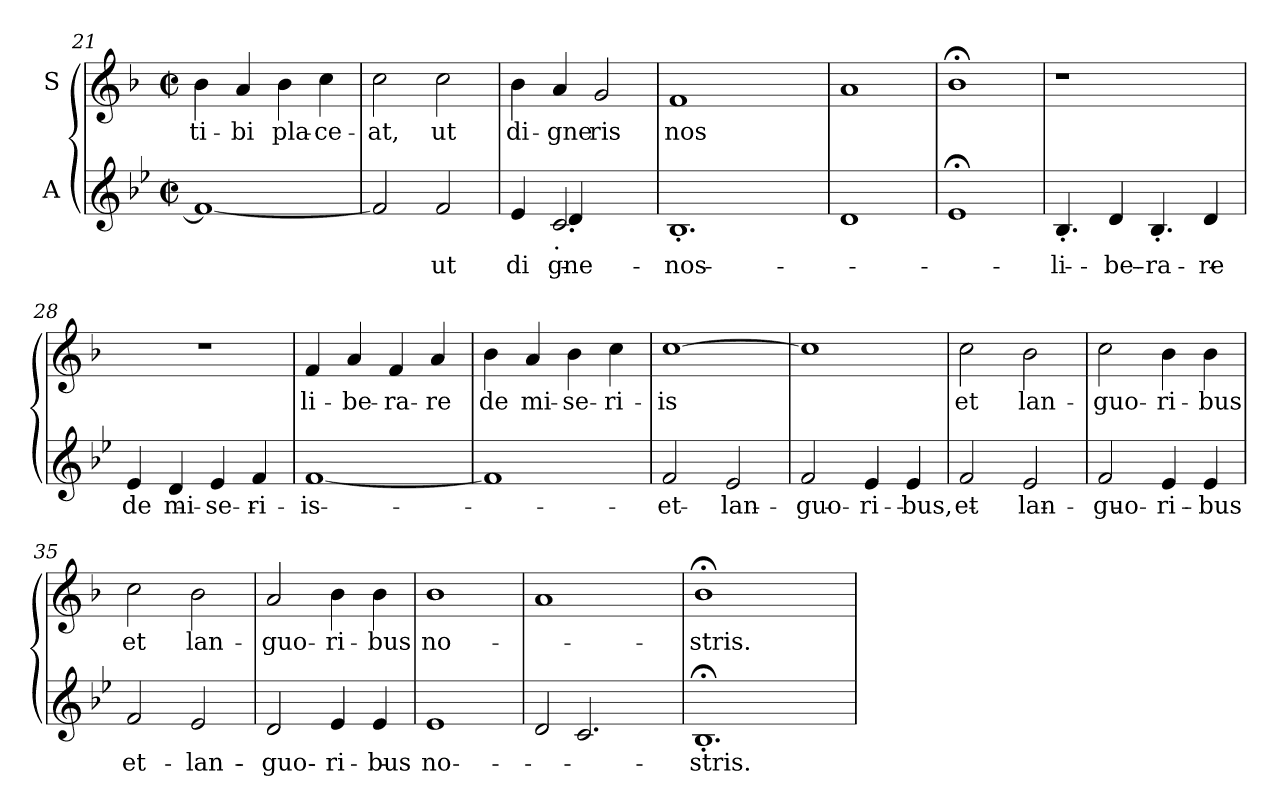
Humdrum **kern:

**kern	**text	**kern	**text
*part2	*part2	*part1	*part1
*staff2	*staff2	*staff1	*staff1
*I"A	*	*I"S	*
*clefG2	*	*clefG2	*
*	*	*ITrd-3c-5	*
*k[b-e-]	*	*k[b-e-]	*
*B-:	*	*B-:	*
*M2/2	*	*M2/2	*
*met(c|)	*	*met(c|)	*
=21	=21	=21	=21
!	!	!	!LO:LY:b
1f_	.	4ee-\	ti-
!	!	!	!LO:LY:b
.	.	4dd/	-bi
!	!	!	!LO:LY:b
.	.	4ee-\	pla-
!	!	!	!LO:LY:b
.	.	4ff\	-ce-
=22	=22	=22	=22
!	!	!	!LO:LY:b
2f/]	.	2ff\	-at,
!	!LO:LY:b	!	!LO:LY:b
2f/	ut	2ff\	ut
=23	=23	=23	=23
*^	*	*	*
!	!	!LO:LY:b	!	!LO:LY:b
4ryy	4e-/	di-	4ee-\	di-
!LO:TX:b:t=.	!	!	!	!
!	!	!LO:LY:b	!	!
!	!	!LO:LY:b	!	!LO:LY:b
2.c/	4d/	-gne	4dd/	-gne
!	!	!	!	!LO:LY:b
.	2ryy	.	2cc/	ris
=24	=24	=24	=24	=24
!	!	!LO:LY:b	!	!LO:LY:b
*v	*v	*	*	*
1.B-'<	nos	1b-	nos
.	.	2ryy	.
=25	=25	=25	=25
1d	.	1dd	.
=26	=26	=26	=26
1e-;	.	1ee-;<	.
=27	=27	=27	=27
!	!LO:LY:b	!LO:N:vis=1	!
4.B-'</	li-	1r	.
!	!LO:LY:b	!	!
4d/	-be-	.	.
!	!LO:LY:b	!	!
4.B-'</	-ra-	.	.
!	!LO:LY:b	!	!
4d/	-re	4ryy	.
=28	=28	=28	=28
!	!LO:LY:b	!	!
4e-/	de	1r	.
!	!LO:LY:b	!	!
4d/	mi-	.	.
!	!LO:LY:b	!	!
4e-/	-se-	.	.
!	!LO:LY:b	!	!
4f/	-ri-	.	.
=29	=29	=29	=29
!	!LO:LY:b	!	!LO:LY:b
[<1f	-is	4b-/	li-
!	!	!	!LO:LY:b
.	.	4dd/	-be-
!	!	!	!LO:LY:b
.	.	4b-/	-ra-
!	!	!	!LO:LY:b
.	.	4dd/	-re
!!LO:LB:g=z
=30	=30	=30	=30
!	!	!	!LO:LY:b
1f]	.	4ee-\	de
!	!	!	!LO:LY:b
.	.	4dd/	mi-
!	!	!	!LO:LY:b
.	.	4ee-\	-se-
!	!	!	!LO:LY:b
.	.	4ff\	-ri-
=31	=31	=31	=31
!	!LO:LY:b	!	!LO:LY:b
2f/	et	[>1ff	-is
!	!LO:LY:b	!	!
2e-/	lan-	.	.
=32	=32	=32	=32
!	!LO:LY:b	!	!
2f/	-guo-	1ff]	.
!	!LO:LY:b	!	!
4e-/	-ri-	.	.
!	!LO:LY:b	!	!
4e-/	-bus,	.	.
=33	=33	=33	=33
!	!LO:LY:b	!	!LO:LY:b
2f/	et	2ff\	et
!	!LO:LY:b	!	!LO:LY:b
2e-/	lan-	2ee-\	lan-
=34	=34	=34	=34
!	!LO:LY:b	!	!LO:LY:b
2f/	-guo-	2ff\	-guo-
!	!LO:LY:b	!	!LO:LY:b
4e-/	-ri-	4ee-\	-ri-
!	!LO:LY:b	!	!LO:LY:b
4e-/	-bus	4ee-\	-bus
=35	=35	=35	=35
!	!LO:LY:b	!	!LO:LY:b
2f/	et	2ff\	et
!	!LO:LY:b	!	!LO:LY:b
2e-/	lan-	2ee-\	lan-
=36	=36	=36	=36
!	!LO:LY:b	!	!LO:LY:b
2d/	-guo-	2dd/	-guo-
!	!LO:LY:b	!	!LO:LY:b
4e-/	-ri-	4ee-\	-ri-
!	!LO:LY:b	!	!LO:LY:b
4e-/	-bus	4ee-\	-bus
=37	=37	=37	=37
!	!LO:LY:b	!	!LO:LY:b
1e-	no-	1ee-	no-
=38	=38	=38	=38
*^	*	*	*
2d/	4ryy	.	1dd	.
.	2.c/	.	.	.
2ryy	.	.	.	.
*v	*v	*	*	*
=39	=39	=39	=39
!	!LO:LY:b	!	!LO:LY:b
1.B-;'<	-stris.	1ee-;<	-stris.
.	.	2ryy	.
=	=	=	=
*-	*-	*-	*-
